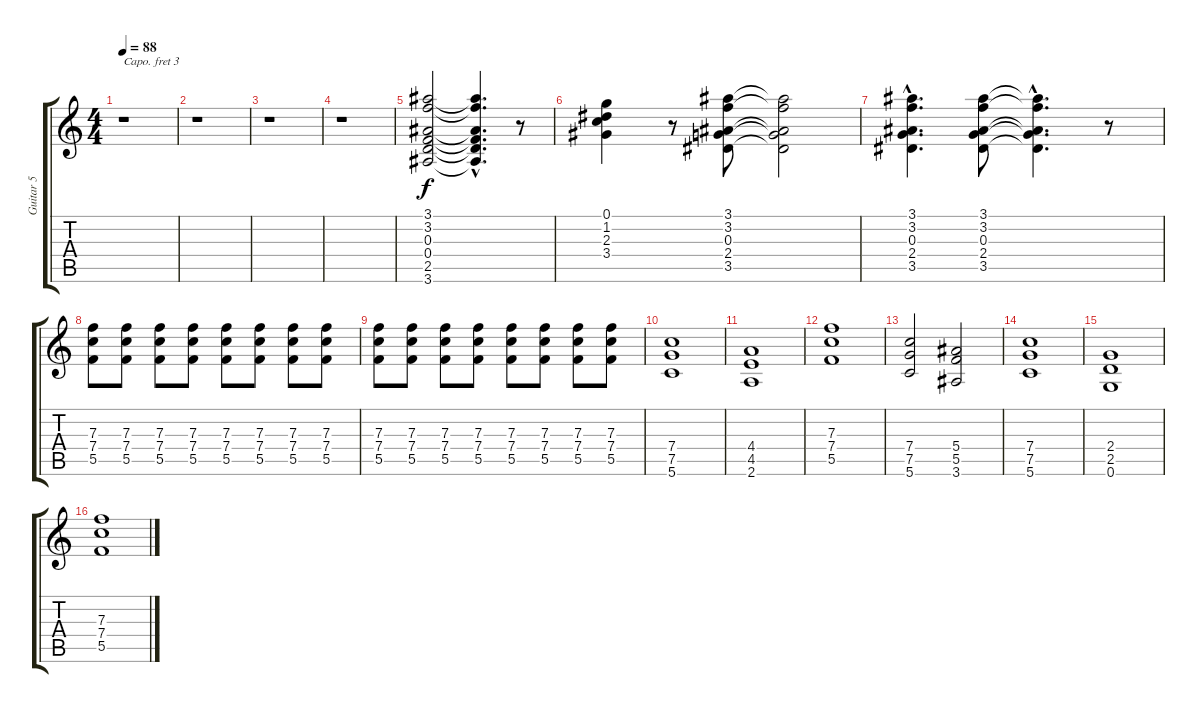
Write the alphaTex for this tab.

\track ("Guitar 5" "Guitar 5") {instrument distortionguitar}
\staff {score tabs}
\capo 3
\tuning (E4 B3 G3 D3 A2 E2) {hide}
\ts (4 4)
\tempo 88
\clef g2
\ks c
r.1{dy f} |
r.1 |
r.1 |
r.1 |
(3.1 3.2 0.3 0.4 2.5 3.6).2 (3.1{hac t} 3.2{hac t} 0.3{hac t} 0.4{hac t} 2.5{hac t} 3.6{hac t}).4{d} r.8 |
(0.1 1.2 2.3 3.4).4 r.8 (3.1 3.2 0.3 2.4 3.5).8 (3.1{t} 3.2{t} 0.3{t} 2.4{t} 3.5{t}).2 |
(3.1{hac} 3.2{hac} 0.3{hac} 2.4{hac} 3.5{hac}).4{d} (3.1 3.2 0.3 2.4 3.5).8 (3.1{hac t} 3.2{hac t} 0.3{hac t} 2.4{hac t} 3.5{hac t}).4{d} r.8 |
(7.3 7.4 5.5).8 (7.3 7.4 5.5).8 (7.3 7.4 5.5).8 (7.3 7.4 5.5).8 (7.3 7.4 5.5).8 (7.3 7.4 5.5).8 (7.3 7.4 5.5).8 (7.3 7.4 5.5).8 |
(7.3 7.4 5.5).8 (7.3 7.4 5.5).8 (7.3 7.4 5.5).8 (7.3 7.4 5.5).8 (7.3 7.4 5.5).8 (7.3 7.4 5.5).8 (7.3 7.4 5.5).8 (7.3 7.4 5.5).8 |
(7.4 7.5 5.6).1 |
(4.4 4.5 2.6).1 |
(7.3 7.4 5.5).1 |
(7.4 7.5 5.6).2 (5.4 5.5 3.6).2 |
(7.4 7.5 5.6).1 |
(2.4 2.5 0.6).1 |
(7.3 7.4 5.5).1
